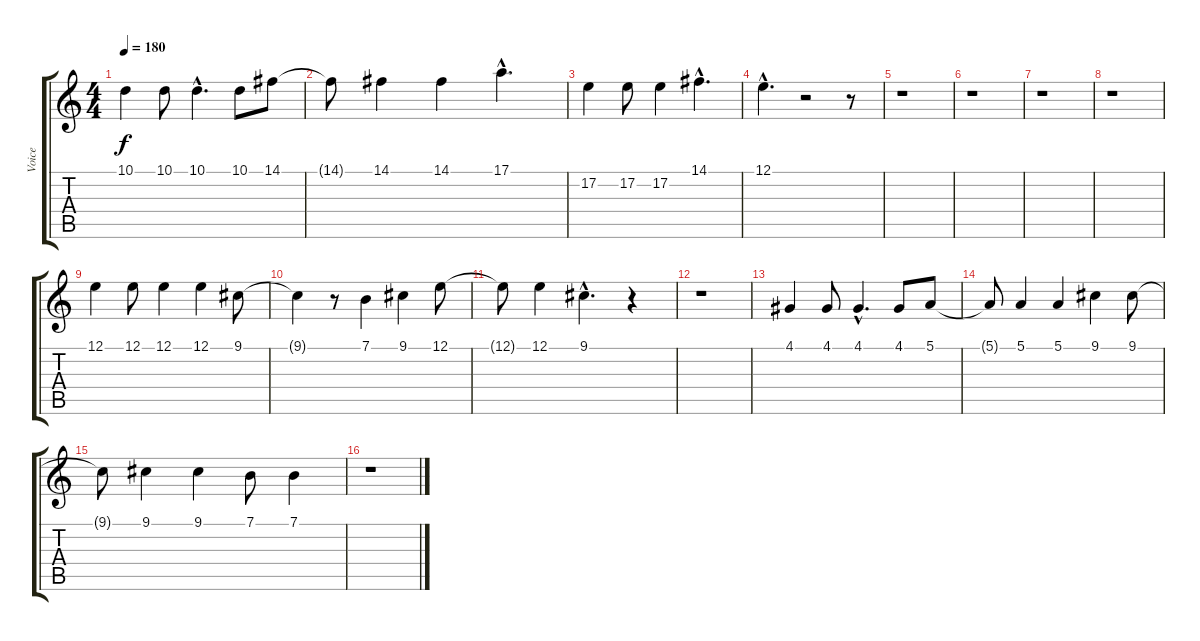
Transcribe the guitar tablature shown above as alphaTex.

\track ("Voice" "Voice") {instrument flute}
\staff {score tabs}
\tuning (E4 B3 G3 D3 A2 E2) {hide}
\ts (4 4)
\tempo 180
\clef g2
\ks c
10.1.4{dy f} 10.1.8 10.1{hac}.4{d} 10.1.8 14.1.8 |
14.1{t}.8 14.1.4 14.1.4 17.1{hac}.4{d} |
17.2.4 17.2.8 17.2.4 14.1{hac}.4{d} |
12.1{hac}.4{d} r.2 r.8 |
r.1 |
r.1 |
r.1 |
r.1 |
12.1.4 12.1.8 12.1.4 12.1.4 9.1.8 |
9.1{t}.4 r.8 7.1.4 9.1.4 12.1.8 |
12.1{t}.8 12.1.4 9.1{hac}.4{d} r.4 |
r.1 |
4.1.4 4.1.8 4.1{hac}.4{d} 4.1.8 5.1.8 |
5.1{t}.8 5.1.4 5.1.4 9.1.4 9.1.8 |
9.1{t}.8 9.1.4 9.1.4 7.1.8 7.1.4 |
r.1
